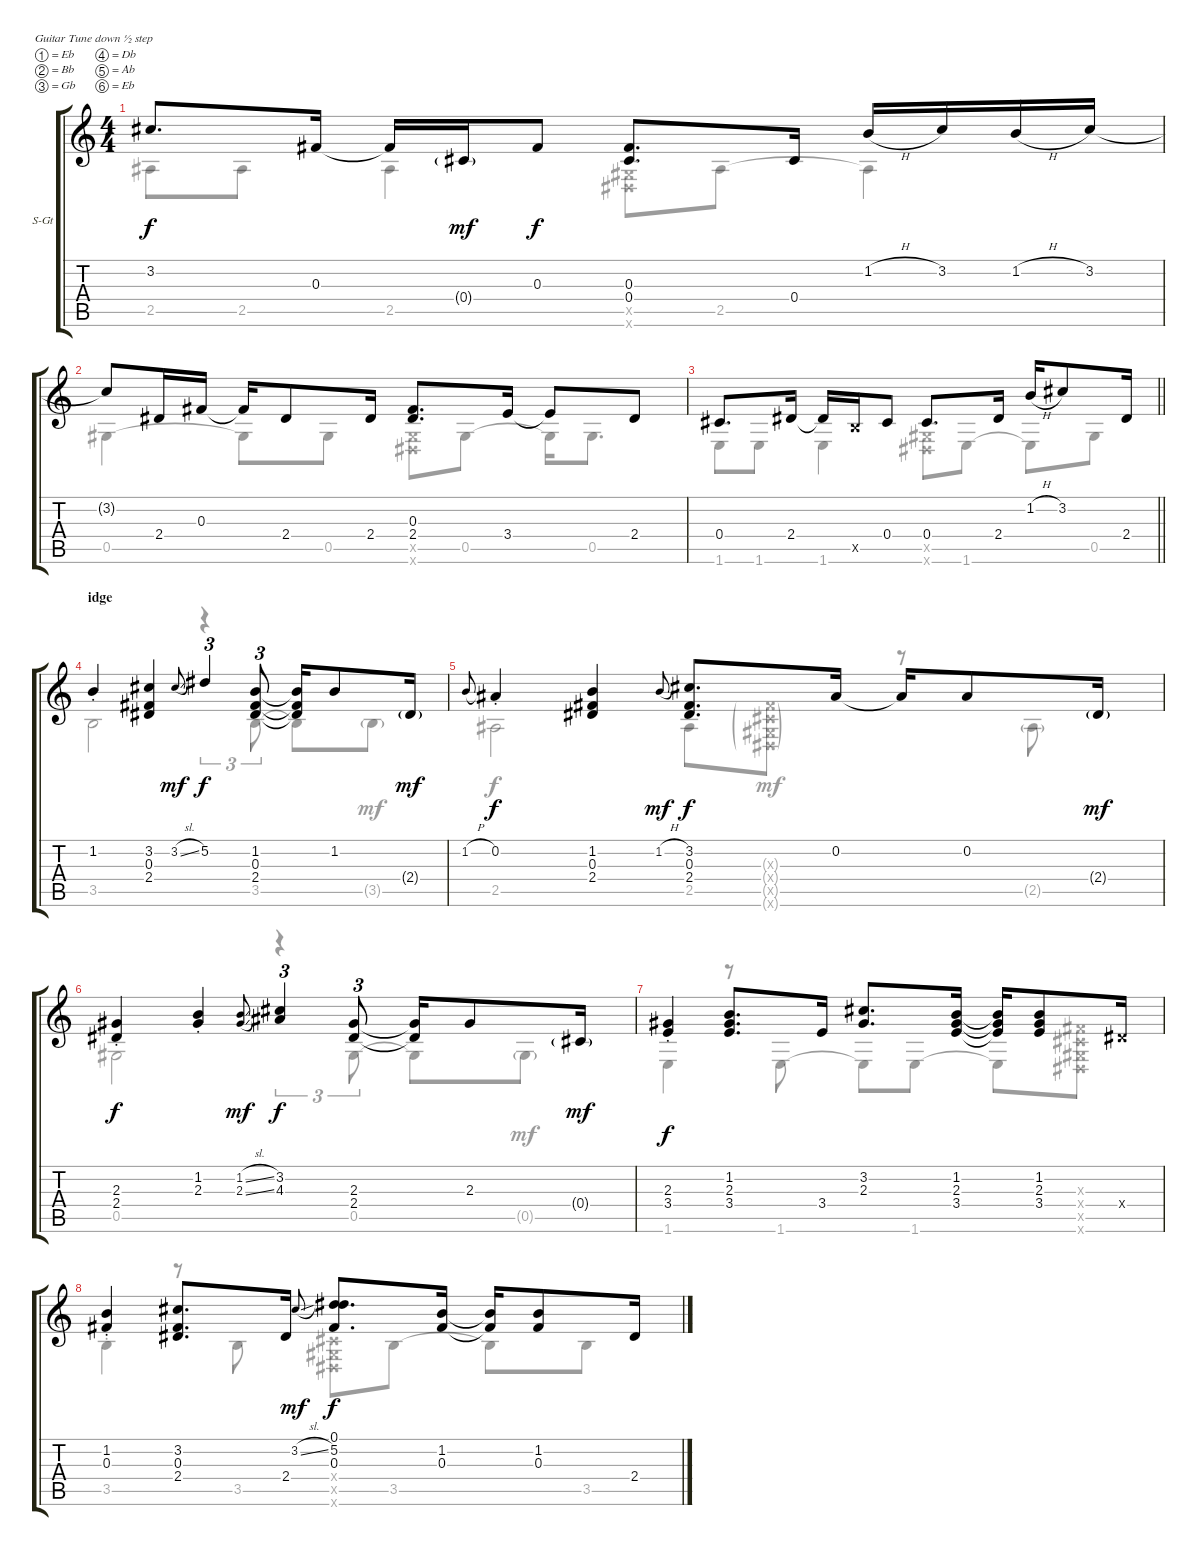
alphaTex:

\bracketExtendMode groupsimilarinstruments
\firstSystemTrackNameOrientation horizontal
\otherSystemsTrackNameOrientation horizontal
\track ("Æ®·¢ 1" "S-Gt") {instrument acousticguitarsteel}
\staff {score tabs}
\tuning (Eb4 Bb3 Gb3 Db3 Ab2 Eb2)
\voice
\ts (4 4)
\tempo (120 hide)
\clef g2
\ks c
3.2.8{d dy f} 0.3.16 0.3{t}.16 0.4{g}.16{dy mf} 0.3.8{dy f} (0.3 0.4).8{d} 0.4.16 1.2{h}.16 3.2.16 1.2{h}.16 3.2.16 |
3.2{t}.8 2.4.16 0.3.16 0.3{t}.16 2.4.8 2.4.16 (0.3 2.4).8{d} 3.4.16 3.4{t}.8 2.4.8 |
\barLineRight lightlight
0.4.8{d} 2.4.16 2.4{t}.16 3.5{x}.16 0.4.8 0.4.8{d} 2.4.16 1.2{h}.16 3.2.8 2.4.16 |
\section ("" "idge")
1.2{st}.4 (3.2 0.3 2.4).4 3.2{sl}.8{gr onbeat dy mf} 5.2.4{tu (3 2) dy f} (1.2 0.3 2.4).8{tu (3 2)} (1.2{t} 0.3{t} 2.4{t}).16 1.2.8 2.4{g}.16{dy mf} |
1.2{h}.8{gr onbeat} 0.2{st}.4{dy f} (1.2 0.3 2.4).4 1.2{h}.8{gr onbeat dy mf} (3.2 0.3 2.4).8{d dy f} 0.2.16 0.2{t}.16 0.2.8 2.4{g}.16{dy mf} |
(2.3{st} 2.4{st}).4{dy f} (1.2{st} 2.3{st}).4 (1.2{sl} 2.3{sl}).8{gr onbeat dy mf} (3.2 4.3).4{tu (3 2) dy f} (2.3 2.4).8{tu (3 2)} (2.3{t} 2.4{t}).16 2.3.8 0.4{g}.16{dy mf} |
(2.3{st} 3.4{st}).4{dy f} (1.2 2.3 3.4).8{d} 3.4.16 (3.2 2.3).8{d} (1.2 2.3 3.4).16 (1.2{t} 2.3{t} 3.4{t}).16 (1.2 2.3 3.4).8 2.4{x}.16 |
(1.2{st} 0.3{st}).4 (3.2 0.3 2.4).8{d} 2.4.16 3.2{sl}.8{gr onbeat dy mf} (0.1 5.2 0.3).8{d dy f} (1.2 0.3).16 (1.2{t} 0.3{t}).16 (1.2 0.3).8 2.4.16
\voice
\clef g2
\ottava regular
\simile none
\ks c
2.5.8{dy f} 2.5.8 2.5.4 (0.5{x} 0.6{x}).8 2.5.8 2.5{t}.4 |
0.5.4 0.5{t}.8 0.5.8 (0.5{x} 0.6{x}).8 0.5.8 0.5{t}.16 0.5.8{d} |
\barLineRight lightlight
1.6.8 1.6.8 1.6.4 (0.5{x} 0.6{x}).8 1.6.8 1.6{t}.8 0.5.8 |
3.5.2 r.4{tu (3 2)} 3.5.8{tu (3 2)} 3.5{t}.8 3.5{g}.8{dy mf} |
2.5.2{dy f} 2.5.8 (0.3{g x} 0.4{g x} 0.5{g x} 0.6{g x}).8{dy mf} r.8 2.5{g}.8 |
0.5.2{dy f} r.4{tu (3 2)} 0.5.8{tu (3 2)} 0.5{t}.8 0.5{g}.8{dy mf} |
1.6.4{dy f} r.8 1.6.8 1.6{t}.8 1.6.8 1.6{t}.8 (0.3{x} 0.4{x} 0.5{x} 0.6{x}).8 |
3.5{st}.4 r.8 3.5.8 (0.4{x} 0.5{x} 0.6{x}).8 3.5.8 3.5{t}.8 3.5.8
